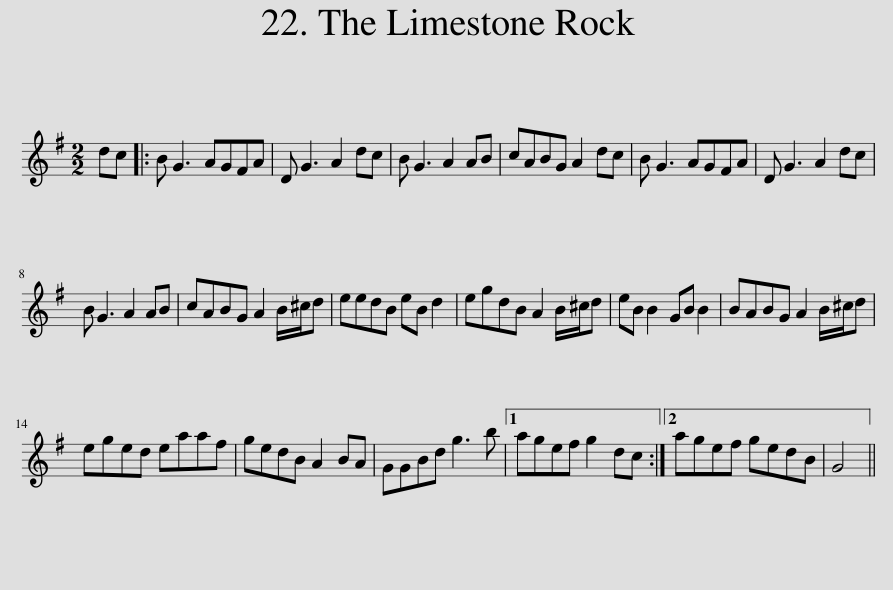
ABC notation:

X:1
L:1/8
M:2/2
I:linebreak $
K:G
V:1 treble
V:1
 dc |: B G3 AGFA | D G3 A2 dc | B G3 A2 AB | cABG A2 dc | %5
 B G3 AGFA | D G3 A2 dc |$ B G3 A2 AB | cABG A2 B/^c/d | eedB eB d2 | %10
 egdB A2 B/^c/d | eB B2 GB B2 | BABG A2 B/^c/d |$ eged eaaf | gedB A2 BA | %15
 GGBd g3 b |1 agef g2 dc :|2 agef gedB | G4 || %19
